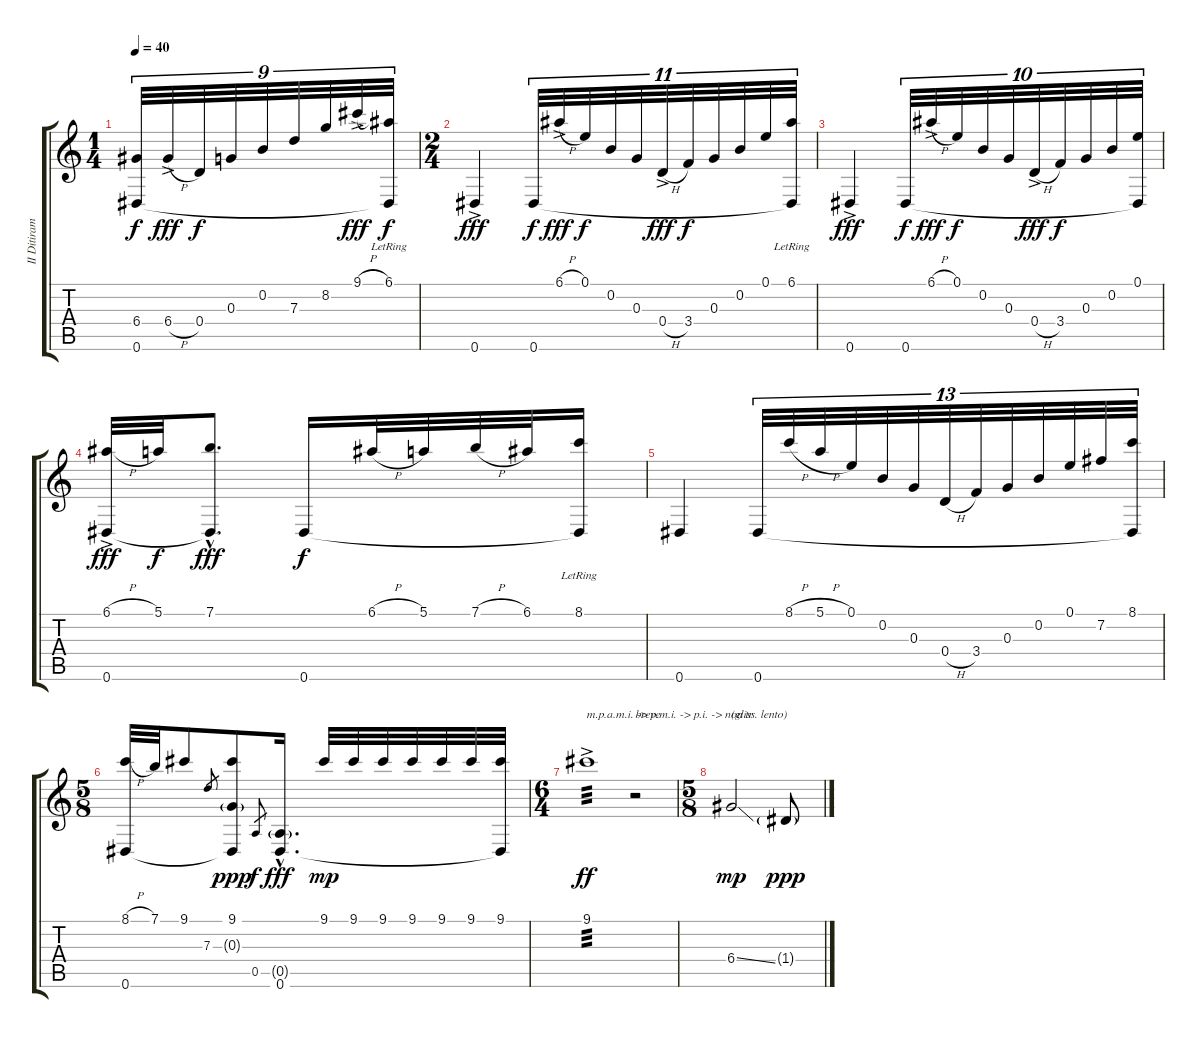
\track ("II Ditirambo" "II Ditiram") {instrument acousticguitarnylon}
\staff {score tabs}
\tuning (E4 B3 G3 D3 A2 Eb2) {hide}
\ts (1 4)
\tempo 40
\clef g2
\ks c
(6.4{t} 0.6).32{tu (9 8) dy f} 6.4{h ac}.32{tu (9 8) dy fff} 0.4.32{tu (9 8) dy f} 0.3.32{tu (9 8)} 0.2.32{tu (9 8)} 7.3.32{tu (9 8)} 8.2.32{tu (9 8)} 9.1{h ac}.32{tu (9 8) dy fff} (6.1{lr} 0.6{t}).32{tu (9 8) dy f} |
\ts (2 4)
0.6{ac}.4{dy fff} 0.6.32{tu (11 8) dy f} 6.1{h ac}.32{tu (11 8) dy fff} 0.1.32{tu (11 8) dy f} 0.2.32{tu (11 8)} 0.3.32{tu (11 8)} 0.4{h ac}.32{tu (11 8) dy fff} 3.4.32{tu (11 8) dy f} 0.3.32{tu (11 8)} 0.2.32{tu (11 8)} 0.1.32{tu (11 8)} (6.1{lr} 0.6{t}).32{tu (11 8)} |
0.6{ac}.4{dy fff} 0.6.32{tu (10 8) dy f} 6.1{h ac}.32{tu (10 8) dy fff} 0.1.32{tu (10 8) dy f} 0.2.32{tu (10 8)} 0.3.32{tu (10 8)} 0.4{h ac}.32{tu (10 8) dy fff} 3.4.32{tu (10 8) dy f} 0.3.32{tu (10 8)} 0.2.32{tu (10 8)} (0.1 0.6{t}).32{tu (10 8)} |
(6.1{h ac} 0.6).32{dy fff} 5.1.32{dy f} (7.1{hac} 0.6{hac t}).8{d dy fff} 0.6.16{dy f} 6.1{h}.32 5.1.32 7.1{h}.32 6.1.32 (8.1{lr} 0.6{t}).16 |
0.6.4 0.6.32{tu (13 8)} 8.1{h}.32{tu (13 8)} 5.1{h}.32{tu (13 8)} 0.1.32{tu (13 8)} 0.2.32{tu (13 8)} 0.3.32{tu (13 8)} 0.4{h}.32{tu (13 8)} 3.4.32{tu (13 8)} 0.3.32{tu (13 8)} 0.2.32{tu (13 8)} 0.1.32{tu (13 8)} 7.2.32{tu (13 8)} (8.1 0.6{t}).32{tu (13 8)} |
\ts (5 8)
(8.1{h} 0.6).32 7.1.32 9.1.8 7.3.8{gr} (9.1 0.3{g} 0.6{t}).8{dy ppp} 0.5.8{gr dy f} (0.5{g hac} 0.6{hac}).16{d dy fff} 9.1.32{dy mp} 9.1.32 9.1.32 9.1.32 9.1.32 9.1.32 (9.1 0.6{t}).32 |
\ts (6 4)
9.1{ac}.1{txt "m.p.a.m.i. -> p.m.i. -> p.i. -> non tr" tp 3 dy ff} r.2{txt "breve"} |
\ts (5 8)
6.4{ss}.2{txt "(gliss. lento)" dy mp} 1.4{g}.8{dy ppp}
